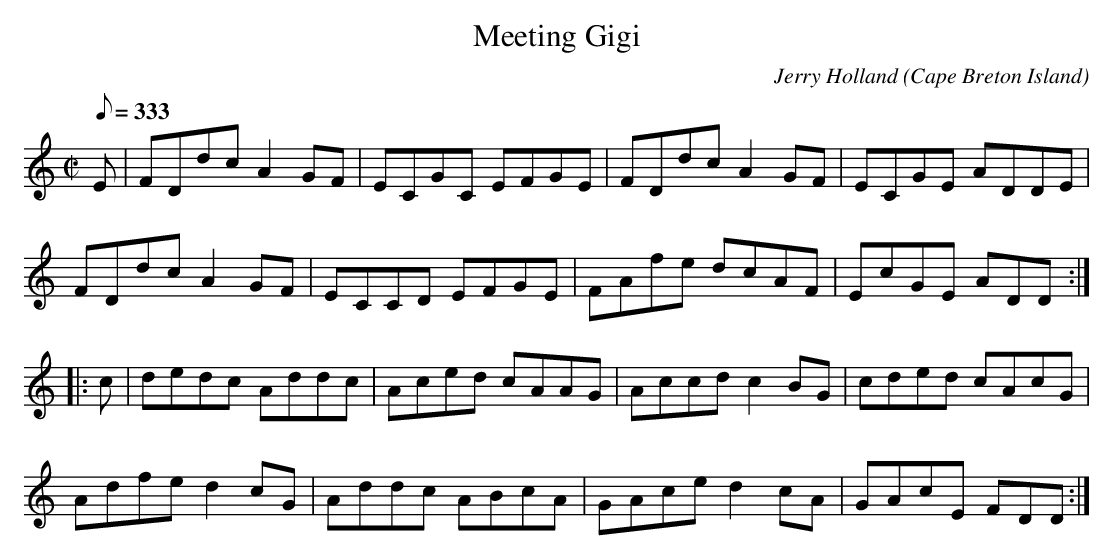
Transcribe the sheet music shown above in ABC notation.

X:1
T:Meeting Gigi
C:Jerry Holland
O:Cape Breton Island
L:1/8
Q:333
M:C|
K:Ddor
E|FDdc A2 GF|ECGC EFGE|FDdc A2 GF|ECGE ADDE|
FDdc A2 GF|ECCD EFGE|FAfe dcAF|EcGE ADD:|
|:c|dedc Addc|Aced cAAG|Accd c2 BG|cded cAcG|
Adfe d2cG|Addc ABcA|GAce d2 cA|GAcE FDD:|
